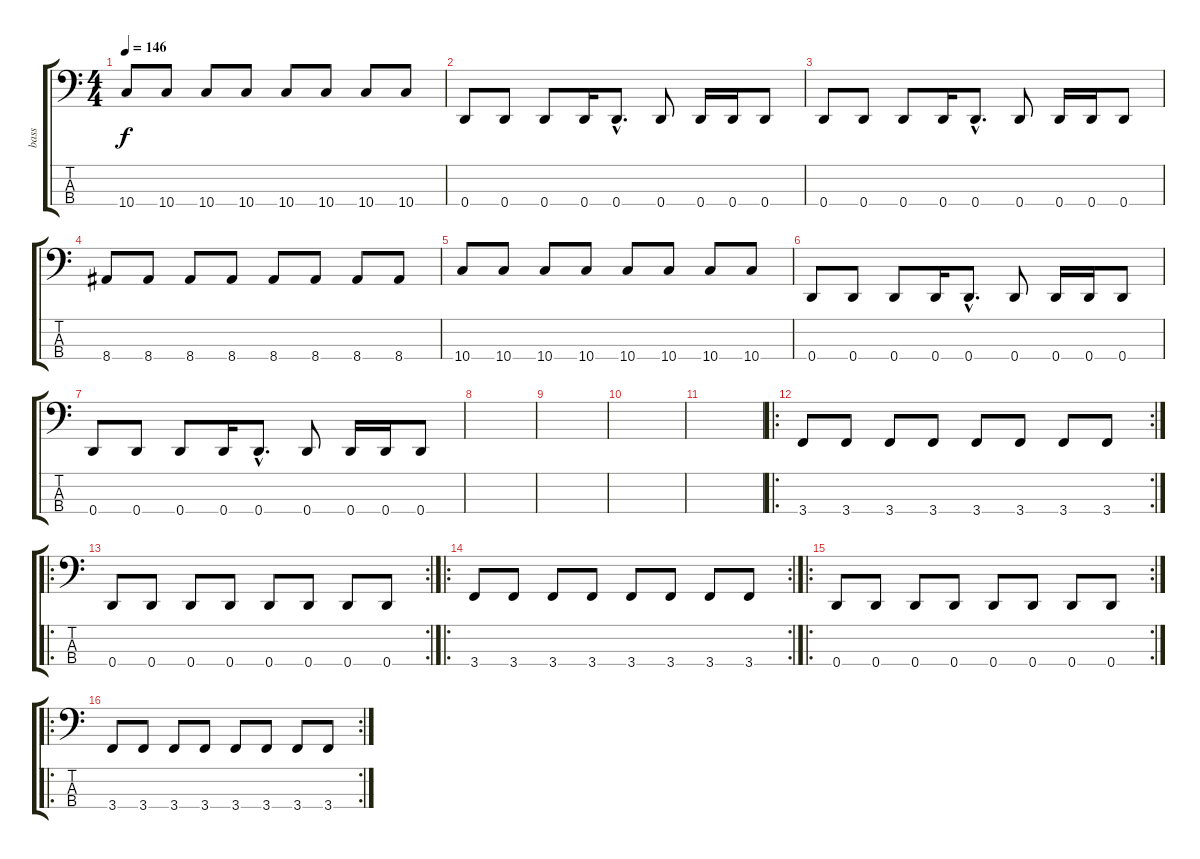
\track ("bass" "bass") {instrument electricbassfinger}
\staff {score tabs}
\tuning (G2 D2 A1 D1) {hide}
\ts (4 4)
\tempo 146
\clef f4
\ks c
10.4.8{dy f} 10.4.8 10.4.8 10.4.8 10.4.8 10.4.8 10.4.8 10.4.8 |
0.4.8 0.4.8 0.4.8 0.4.16 0.4{hac}.8{d} 0.4.8 0.4.16 0.4.16 0.4.8 |
0.4.8 0.4.8 0.4.8 0.4.16 0.4{hac}.8{d} 0.4.8 0.4.16 0.4.16 0.4.8 |
8.4.8 8.4.8 8.4.8 8.4.8 8.4.8 8.4.8 8.4.8 8.4.8 |
10.4.8 10.4.8 10.4.8 10.4.8 10.4.8 10.4.8 10.4.8 10.4.8 |
0.4.8 0.4.8 0.4.8 0.4.16 0.4{hac}.8{d} 0.4.8 0.4.16 0.4.16 0.4.8 |
0.4.8 0.4.8 0.4.8 0.4.16 0.4{hac}.8{d} 0.4.8 0.4.16 0.4.16 0.4.8 |
|
|
|
|
\ro
\rc 2
3.4.8 3.4.8 3.4.8 3.4.8 3.4.8 3.4.8 3.4.8 3.4.8 |
\ro
\rc 2
0.4.8 0.4.8 0.4.8 0.4.8 0.4.8 0.4.8 0.4.8 0.4.8 |
\ro
\rc 2
3.4.8 3.4.8 3.4.8 3.4.8 3.4.8 3.4.8 3.4.8 3.4.8 |
\ro
\rc 2
0.4.8 0.4.8 0.4.8 0.4.8 0.4.8 0.4.8 0.4.8 0.4.8 |
\ro
\rc 2
3.4.8 3.4.8 3.4.8 3.4.8 3.4.8 3.4.8 3.4.8 3.4.8
